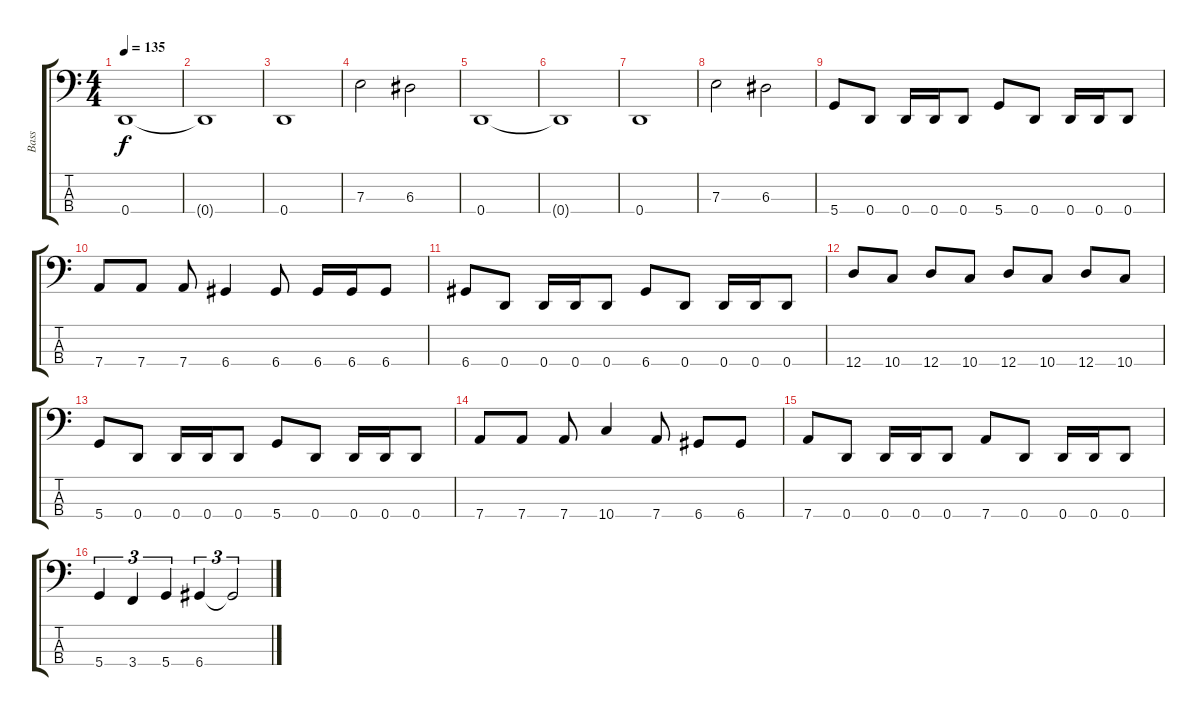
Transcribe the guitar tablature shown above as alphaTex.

\track ("Bass" "Bass") {instrument electricbasspick}
\staff {score tabs}
\tuning (G2 D2 A1 D1) {hide}
\ts (4 4)
\tempo 135
\clef f4
\ks c
0.4.1{dy f instrument electricbasspick} |
0.4{t}.1 |
0.4.1 |
7.3.2 6.3.2 |
0.4.1 |
0.4{t}.1 |
0.4.1 |
7.3.2 6.3.2 |
5.4.8 0.4.8 0.4.16 0.4.16 0.4.8 5.4.8 0.4.8 0.4.16 0.4.16 0.4.8 |
7.4.8 7.4.8 7.4.8 6.4.4 6.4.8 6.4.16 6.4.16 6.4.8 |
6.4.8 0.4.8 0.4.16 0.4.16 0.4.8 6.4.8 0.4.8 0.4.16 0.4.16 0.4.8 |
12.4.8 10.4.8 12.4.8 10.4.8 12.4.8 10.4.8 12.4.8 10.4.8 |
5.4.8 0.4.8 0.4.16 0.4.16 0.4.8 5.4.8 0.4.8 0.4.16 0.4.16 0.4.8 |
7.4.8 7.4.8 7.4.8 10.4.4 7.4.8 6.4.8 6.4.8 |
7.4.8 0.4.8 0.4.16 0.4.16 0.4.8 7.4.8 0.4.8 0.4.16 0.4.16 0.4.8 |
5.4.4{tu (3 2)} 3.4.4{tu (3 2)} 5.4.4{tu (3 2)} 6.4.4{tu (3 2)} 6.4{t}.2{tu (3 2)}
